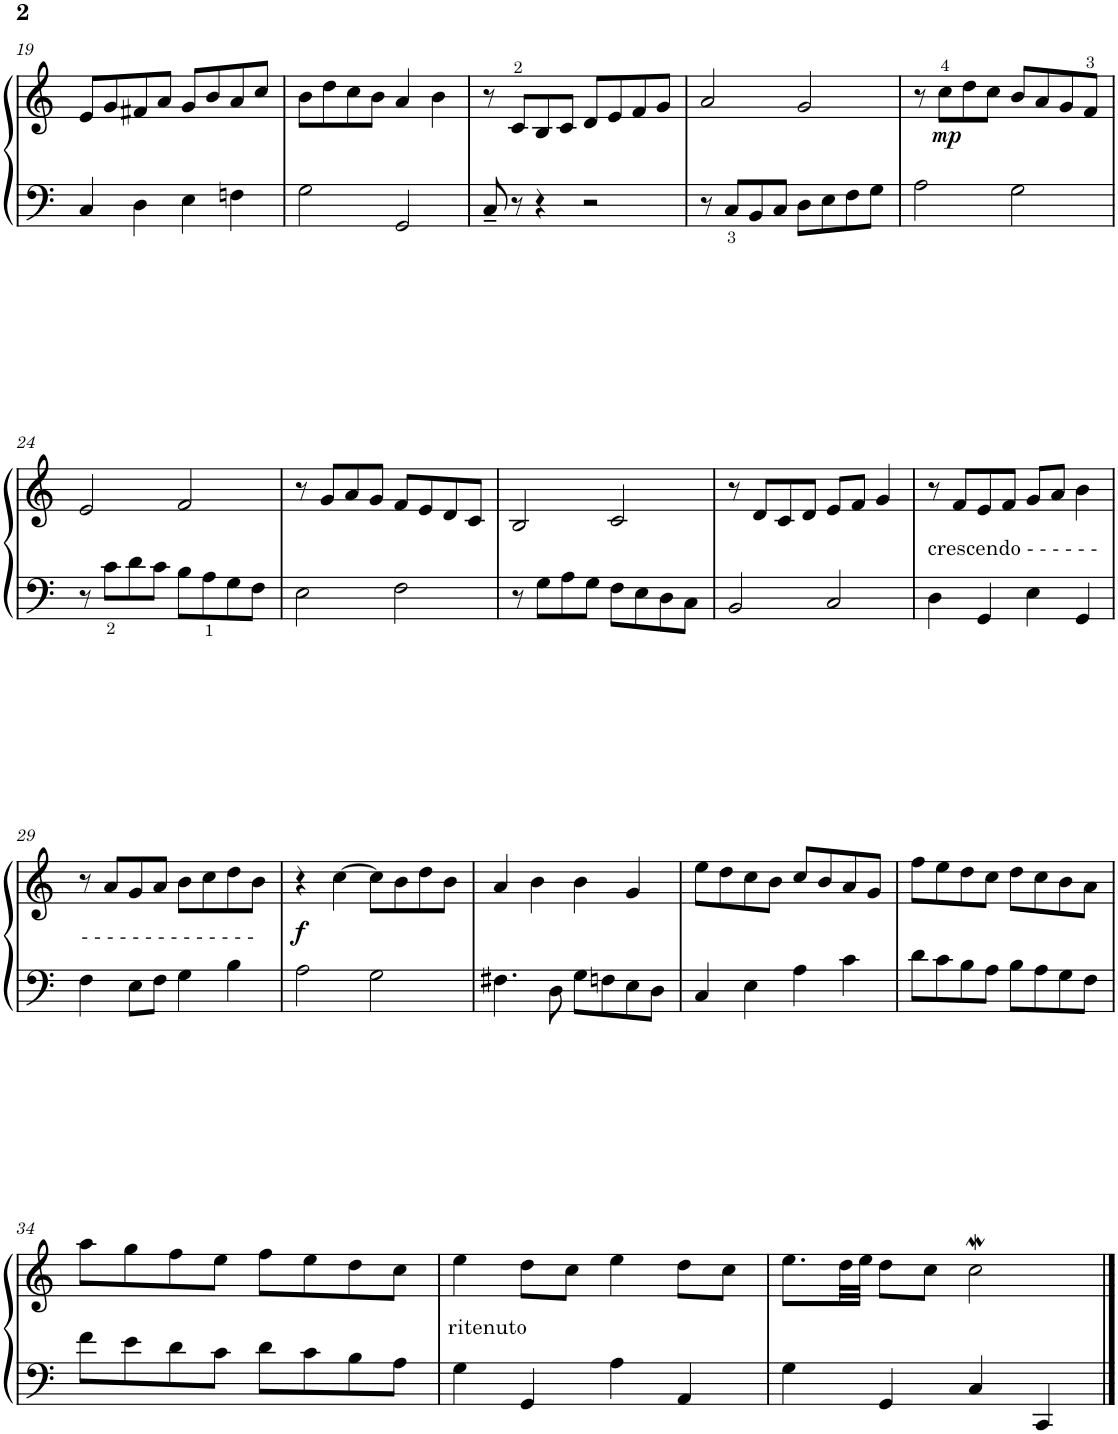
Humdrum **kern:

**kern	**kern	**dynam
*part1	*part1	*part1
*staff2	*staff1	*staff1/2
*I"Grand Piano	*	*
*I'Pno.	*	*
!!LO:PB:g=z
*clefF4	*clefG2	*
*k[]	*k[]	*
*M4/4	*M4/4	*
=19	=19	=19
4C/	8e/L	.
.	8g/	.
4D\	8f#X/	.
.	8a/J	.
4E\	8g/L	.
.	8b/	.
4Fn\	8a/	.
.	8cc/J	.
=20	=20	=20
2G\	8b\L	.
.	8dd\	.
.	8cc\	.
.	8b\J	.
2GG/	4a/	.
.	4b\	.
=21	=21	=21
8C~/	8r	.
8r	8c/L	.
4r	8B/	.
.	8c/J	.
2r	8d/L	.
.	8e/	.
.	8f/	.
.	8g/J	.
=22	=22	=22
8r	2a/	.
8C/L	.	.
8BB/	.	.
8C/J	.	.
8D\L	2g/	.
8E\	.	.
8F\	.	.
8G\J	.	.
=23	=23	=23
2A\	8r	.
!	!	!LO:DY:b
.	8cc\L	mp
.	8dd\	.
.	8cc\J	.
2G\	8b/L	.
.	8a/	.
.	8g/	.
.	8f/J	.
!!LO:LB:g=z
=24	=24	=24
8r	2e/	.
8c\L	.	.
8d\	.	.
8c\J	.	.
8B\L	2f/	.
8A\	.	.
8G\	.	.
8F\J	.	.
=25	=25	=25
2E\	8r	.
.	8g/L	.
.	8a/	.
.	8g/J	.
2F\	8f/L	.
.	8e/	.
.	8d/	.
.	8c/J	.
=26	=26	=26
8r	2B/	.
8G\L	.	.
8A\	.	.
8G\J	.	.
8F\L	2c/	.
8E\	.	.
8D\	.	.
8C\J	.	.
=27	=27	=27
2BB/	8r	.
.	8d/L	.
.	8c/	.
.	8d/J	.
2C/	8e/L	.
.	8f/J	.
.	4g/	.
=28	=28	=28
!LO:TX:a:t=crescendo - - - - - -	!	!
4D\	8r	.
.	8f/L	.
4GG/	8e/	.
.	8f/J	.
4E\	8g/L	.
.	8a/J	.
4GG/	4b\	.
!!LO:LB:g=z
=29	=29	=29
!LO:TX:a:t=- - - - - - - - - - - - - -	!	!
4F\	8r	.
.	8a/L	.
8E\L	8g/	.
8F\J	8a/J	.
4G\	8b\L	.
.	8cc\	.
4B\	8dd\	.
.	8b\J	.
=30	=30	=30
!	!	!LO:DY:b
2A\	4r	f
.	[4cc\	.
2G\	8cc\L]	.
.	8b\	.
.	8dd\	.
.	8b\J	.
=31	=31	=31
4.F#X\	4a/	.
.	4b\	.
8D\	.	.
8G\L	4b\	.
8Fn\	.	.
8E\	4g/	.
8D\J	.	.
=32	=32	=32
4C/	8ee\L	.
.	8dd\	.
4E\	8cc\	.
.	8b\J	.
4A\	8cc/L	.
.	8b/	.
4c\	8a/	.
.	8g/J	.
=33	=33	=33
8d\L	8ff\L	.
8c\	8ee\	.
8B\	8dd\	.
8A\J	8cc\J	.
8B\L	8dd\L	.
8A\	8cc\	.
8G\	8b\	.
8F\J	8a\J	.
!!LO:LB:g=z
=34	=34	=34
8f\L	8aa\L	.
8e\	8gg\	.
8d\	8ff\	.
8c\J	8ee\J	.
8d\L	8ff\L	.
8c\	8ee\	.
8B\	8dd\	.
8A\J	8cc\J	.
=35	=35	=35
!	!LO:TX:b:t=ritenuto	!
4G\	4ee\	.
4GG/	8dd\L	.
.	8cc\J	.
4A\	4ee\	.
4AA/	8dd\L	.
.	8cc\J	.
=36	=36	=36
4G\	8.ee\L	.
.	32dd\LL	.
.	32ee\JJJ	.
4GG/	8dd\L	.
.	8cc\J	.
4C/	2ccw\	.
4CC/	.	.
==	==	==
*-	*-	*-
